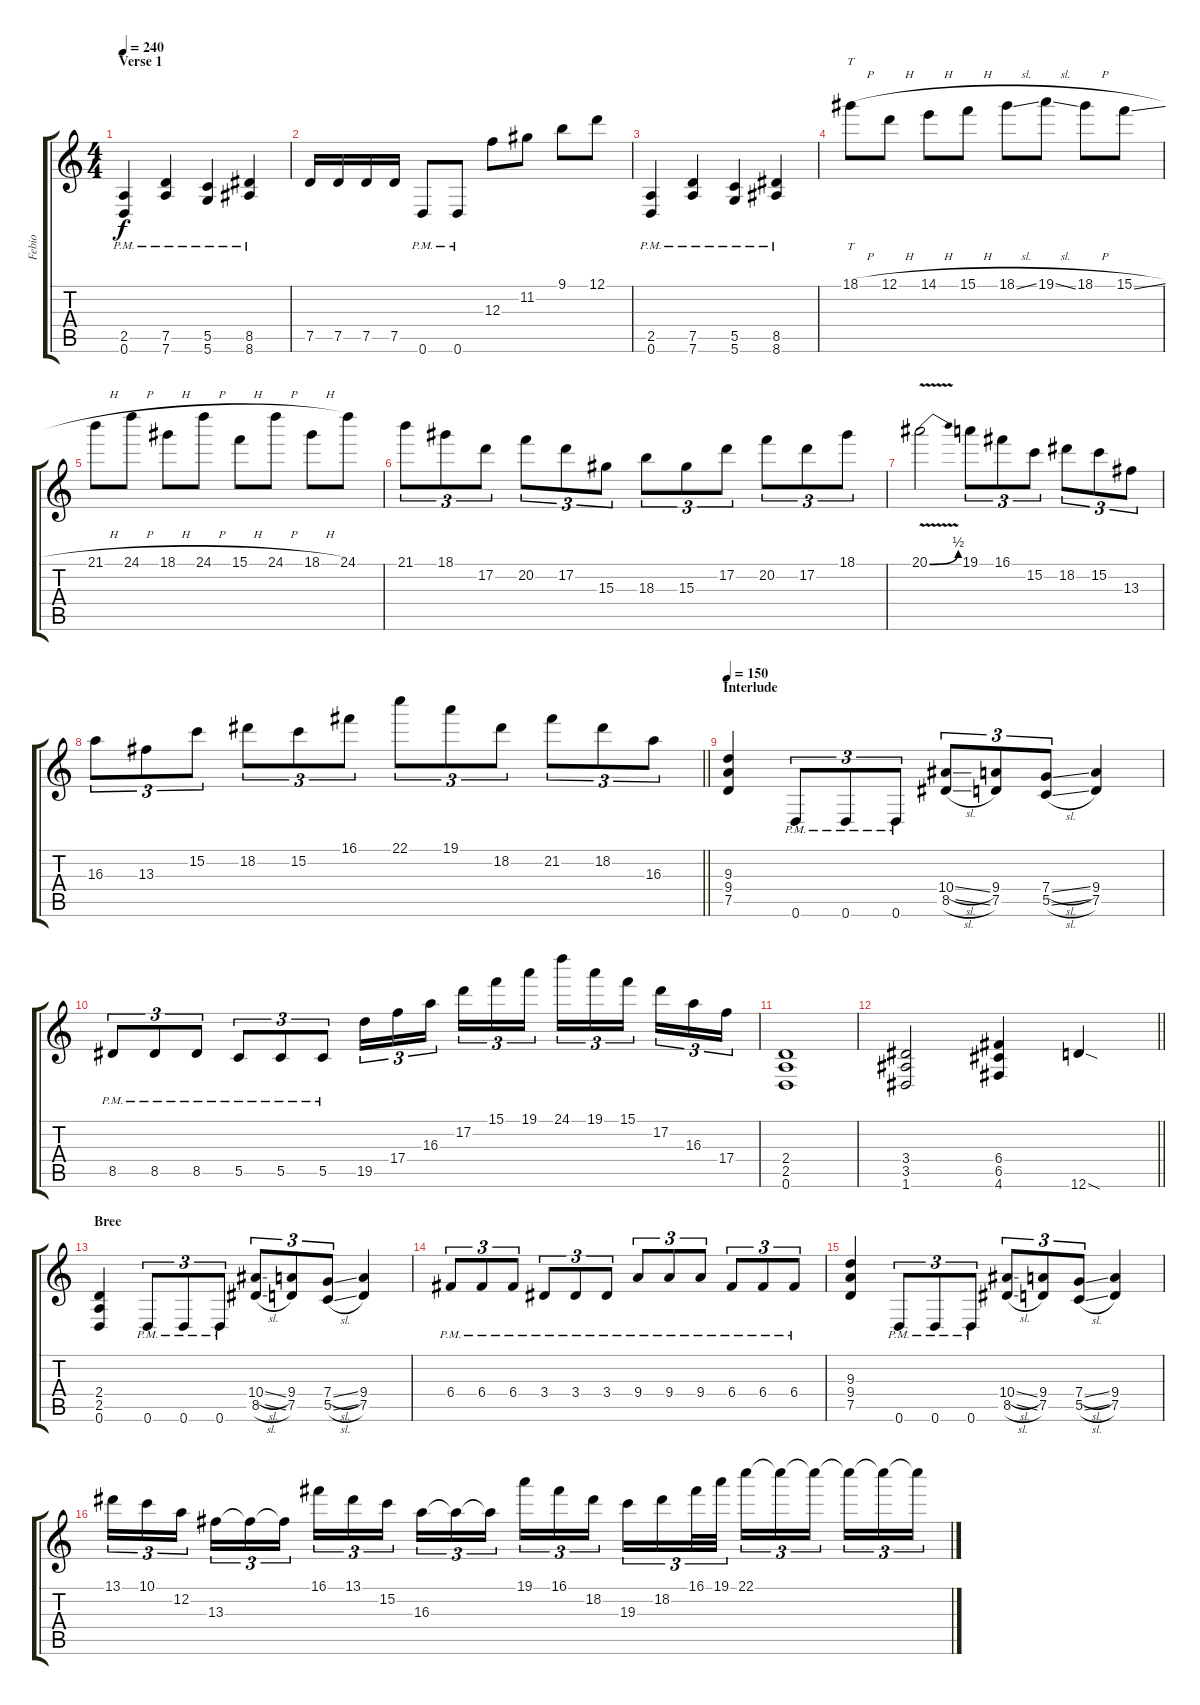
\track ("Febio" "Febio") {instrument distortionguitar}
\staff {score tabs}
\tuning (D4 A3 F3 C3 G2 D2) {hide}
\ts (4 4)
\section ("" "Verse 1")
\tempo 240
\clef g2
\ks c
(2.5{pm} 0.6{pm}).4{dy f} (7.5{pm} 7.6{pm}).4 (5.5{pm} 5.6{pm}).4 (8.5{pm} 8.6{pm}).4 |
7.5.16 7.5.16 7.5.16 7.5.16 0.6{pm}.8 0.6{pm}.8 12.3.8 11.2.8 9.1.8 12.1.8 |
(2.5{pm} 0.6{pm}).4 (7.5{pm} 7.6{pm}).4 (5.5{pm} 5.6{pm}).4 (8.5{pm} 8.6{pm}).4 |
18.1{h}.8{tt} 12.1{h}.8 14.1{h}.8 15.1{h}.8 18.1{sl}.8 19.1{sl}.8 18.1{h}.8 15.1{sl}.8 |
21.1{h}.8 24.1{h}.8 18.1{h}.8 24.1{h}.8 15.1{h}.8 24.1{h}.8 18.1{h}.8 24.1.8 |
21.1.8{tu (3 2)} 18.1.8{tu (3 2)} 17.2.8{tu (3 2)} 20.2.8{tu (3 2)} 17.2.8{tu (3 2)} 15.3.8{tu (3 2)} 18.3.8{tu (3 2)} 15.3.8{tu (3 2)} 17.2.8{tu (3 2)} 20.2.8{tu (3 2)} 17.2.8{tu (3 2)} 18.1.8{tu (3 2)} |
20.1{be (bend 0 0 60 2) v}.2 19.1.8{tu (3 2)} 16.1.8{tu (3 2)} 15.2.8{tu (3 2)} 18.2.8{tu (3 2)} 15.2.8{tu (3 2)} 13.3.8{tu (3 2)} |
\barLineRight lightlight
16.3.8{tu (3 2)} 13.3.8{tu (3 2)} 15.2.8{tu (3 2)} 18.2.8{tu (3 2)} 15.2.8{tu (3 2)} 16.1.8{tu (3 2)} 22.1.8{tu (3 2)} 19.1.8{tu (3 2)} 18.2.8{tu (3 2)} 21.2.8{tu (3 2)} 18.2.8{tu (3 2)} 16.3.8{tu (3 2)} |
\section ("" "Interlude")
\tempo 150
(9.3 9.4 7.5).4 0.6{pm}.8{tu (3 2)} 0.6{pm}.8{tu (3 2)} 0.6{pm}.8{tu (3 2)} (10.4{sl} 8.5{sl}).8{tu (3 2)} (9.4 7.5).8{tu (3 2)} (7.4{sl} 5.5{sl}).8{tu (3 2)} (9.4 7.5).4 |
8.5{pm}.8{tu (3 2)} 8.5{pm}.8{tu (3 2)} 8.5{pm}.8{tu (3 2)} 5.5{pm}.8{tu (3 2)} 5.5{pm}.8{tu (3 2)} 5.5{pm}.8{tu (3 2)} 19.5.16{tu (3 2)} 17.4.16{tu (3 2)} 16.3.16{tu (3 2) beam splitsecondary} 17.2.16{tu (3 2)} 15.1.16{tu (3 2)} 19.1.16{tu (3 2)} 24.1.16{tu (3 2)} 19.1.16{tu (3 2)} 15.1.16{tu (3 2) beam splitsecondary} 17.2.16{tu (3 2)} 16.3.16{tu (3 2)} 17.4.16{tu (3 2)} |
(2.4 2.5 0.6).1 |
\barLineRight lightlight
(3.4 3.5 1.6).2 (6.4 6.5 4.6).4 12.6{sod}.4 |
\section ("" "Bree")
(2.4 2.5 0.6).4 0.6{pm}.8{tu (3 2)} 0.6{pm}.8{tu (3 2)} 0.6{pm}.8{tu (3 2)} (10.4{sl} 8.5{sl}).8{tu (3 2)} (9.4 7.5).8{tu (3 2)} (7.4{sl} 5.5{sl}).8{tu (3 2)} (9.4 7.5).4 |
6.4{pm}.8{tu (3 2)} 6.4{pm}.8{tu (3 2)} 6.4{pm}.8{tu (3 2)} 3.4{pm}.8{tu (3 2)} 3.4{pm}.8{tu (3 2)} 3.4{pm}.8{tu (3 2)} 9.4{pm}.8{tu (3 2)} 9.4{pm}.8{tu (3 2)} 9.4{pm}.8{tu (3 2)} 6.4{pm}.8{tu (3 2)} 6.4{pm}.8{tu (3 2)} 6.4{pm}.8{tu (3 2)} |
(9.3 9.4 7.5).4 0.6{pm}.8{tu (3 2)} 0.6{pm}.8{tu (3 2)} 0.6{pm}.8{tu (3 2)} (10.4{sl} 8.5{sl}).8{tu (3 2)} (9.4 7.5).8{tu (3 2)} (7.4{sl} 5.5{sl}).8{tu (3 2)} (9.4 7.5).4 |
13.1.16{tu (3 2)} 10.1.16{tu (3 2)} 12.2.16{tu (3 2) beam splitsecondary} 13.3.16{tu (3 2)} 13.3{t}.16{tu (3 2)} 13.3{t}.16{tu (3 2)} 16.1.16{tu (3 2)} 13.1.16{tu (3 2)} 15.2.16{tu (3 2) beam splitsecondary} 16.3.16{tu (3 2)} 16.3{t}.16{tu (3 2)} 16.3{t}.16{tu (3 2)} 19.1.16{tu (3 2)} 16.1.16{tu (3 2)} 18.2.16{tu (3 2) beam splitsecondary} 19.3.16{tu (3 2)} 18.2.16{tu (3 2)} 16.1.32{tu (3 2)} 19.1.32{tu (3 2)} 22.1.16{tu (3 2)} 22.1{t}.16{tu (3 2)} 22.1{t}.16{tu (3 2) beam splitsecondary} 22.1{t}.16{tu (3 2)} 22.1{t}.16{tu (3 2)} 22.1{t}.16{tu (3 2)}
